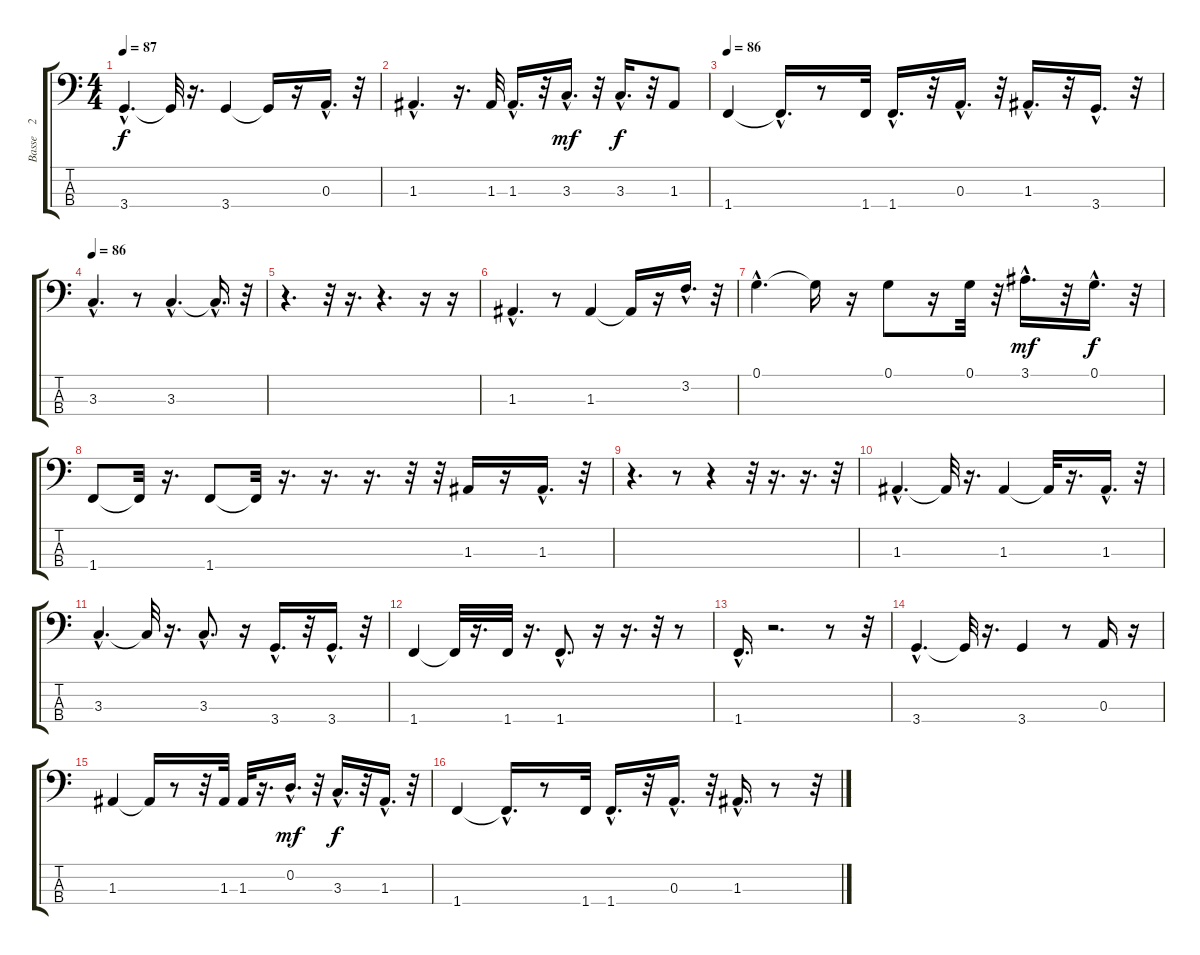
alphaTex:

\track ("Basse    2" "Basse    2") {instrument fretlessbass}
\staff {score tabs}
\tuning (G2 D2 A1 E1) {hide}
\ts (4 4)
\tempo 87
\clef f4
\ks c
3.4{hac}.4{d dy f} 3.4{t}.32 r.16{d} 3.4.4 3.4{t}.16 r.16 0.3{hac}.16{d} r.32 |
1.3{hac}.4{d} r.16{d} 1.3.32 1.3{hac}.16{d} r.32 3.3{hac}.16{d dy mf} r.32 3.3{hac}.16{d dy f} r.32 1.3.8 |
\tempo 86
1.4.4 1.4{hac t}.16{d} r.8 1.4.32 1.4{hac}.16{d} r.32 0.3{hac}.16{d} r.32 1.3{hac}.16{d} r.32 3.4{hac}.16{d} r.32 |
\tempo 86
3.3{hac}.4{d} r.8 3.3{hac}.4{d} 3.3{hac t}.16{d} r.32 |
r.4{d} r.32 r.16{d} r.4{d} r.16 r.16 |
1.3{hac}.4{d} r.8 1.3.4 1.3{t}.16 r.16 3.2{hac}.16{d} r.32 |
0.1{hac}.4{d} 0.1{t}.16 r.16 0.1.8 r.16 0.1.32 r.32 3.1{hac}.16{d dy mf} r.32 0.1{hac}.16{d dy f} r.32 |
1.4.8 1.4{t}.32 r.16{d} 1.4.8 1.4{t}.32 r.16{d} r.16{d} r.16{d} r.32 r.32 1.3.16 r.16 1.3{hac}.16{d} r.32 |
r.4{d} r.8 r.4 r.32 r.16{d} r.16{d} r.32 |
1.3{hac}.4{d} 1.3{t}.32 r.16{d} 1.3.4 1.3{t}.32 r.16{d} 1.3{hac}.16{d} r.32 |
3.3{hac}.4{d} 3.3{t}.32 r.16{d} 3.3{hac}.8{d} r.16 3.4{hac}.16{d} r.32 3.4{hac}.16{d} r.32 |
1.4.4 1.4{t}.32 r.16{d} 1.4.32 r.16{d} 1.4{hac}.8{d} r.16 r.16{d} r.32 r.8 |
1.4{hac}.16{d} r.2{d} r.8 r.32 |
3.4{hac}.4{d} 3.4{t}.32 r.16{d} 3.4.4 r.8 0.3.16 r.16 |
1.3.4 1.3{t}.16 r.8 r.32 1.3.32 1.3.32 r.16{d} 0.2{hac}.16{d dy mf} r.32 3.3{hac}.16{d dy f} r.32 1.3{hac}.16{d} r.32 |
1.4.4 1.4{hac t}.16{d} r.8 1.4.32 1.4{hac}.16{d} r.32 0.3{hac}.16{d} r.32 1.3{hac}.16{d} r.8 r.32
